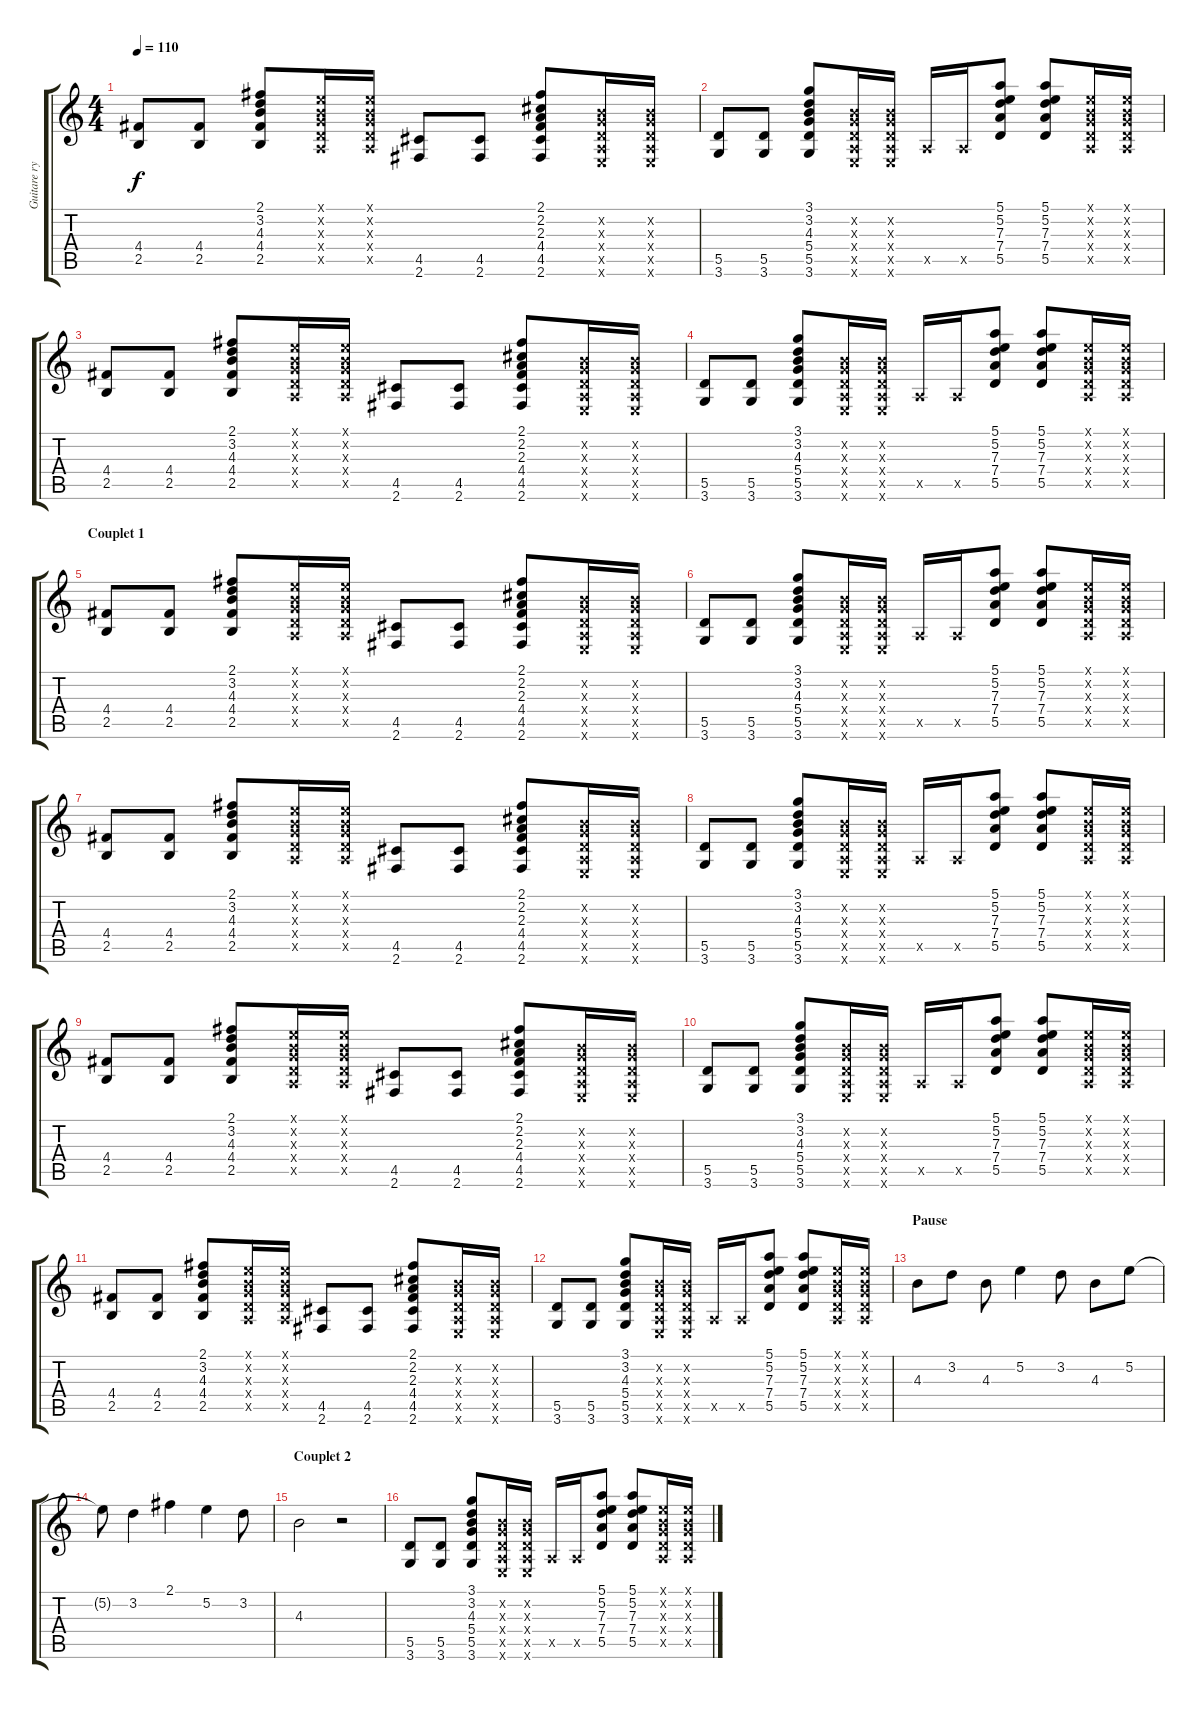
\track ("Guitare rythmique" "Guitare ry") {instrument distortionguitar}
\staff {score tabs}
\tuning (E4 B3 G3 D3 A2 E2) {hide}
\ts (4 4)
\tempo 110
\clef g2
\ks c
(4.4 2.5).8{dy f instrument distortionguitar} (4.4 2.5).8 (2.1 3.2 4.3 4.4 2.5).8 (0.1{x} 0.2{x} 0.3{x} 0.4{x} 0.5{x}).16 (0.1{x} 0.2{x} 0.3{x} 0.4{x} 0.5{x}).16 (4.5 2.6).8 (4.5 2.6).8 (2.1 2.2 2.3 4.4 4.5 2.6).8 (0.2{x} 0.3{x} 0.4{x} 0.5{x} 0.6{x}).16 (0.2{x} 0.3{x} 0.4{x} 0.5{x} 0.6{x}).16 |
(5.5 3.6).8 (5.5 3.6).8 (3.1 3.2 4.3 5.4 5.5 3.6).8 (0.2{x} 0.3{x} 0.4{x} 0.5{x} 0.6{x}).16 (0.2{x} 0.3{x} 0.4{x} 0.5{x} 0.6{x}).16 0.5{x}.16 0.5{x}.16 (5.1 5.2 7.3 7.4 5.5).8 (5.1 5.2 7.3 7.4 5.5).8 (0.1{x} 0.2{x} 0.3{x} 0.4{x} 0.5{x}).16 (0.1{x} 0.2{x} 0.3{x} 0.4{x} 0.5{x}).16 |
(4.4 2.5).8 (4.4 2.5).8 (2.1 3.2 4.3 4.4 2.5).8 (0.1{x} 0.2{x} 0.3{x} 0.4{x} 0.5{x}).16 (0.1{x} 0.2{x} 0.3{x} 0.4{x} 0.5{x}).16 (4.5 2.6).8 (4.5 2.6).8 (2.1 2.2 2.3 4.4 4.5 2.6).8 (0.2{x} 0.3{x} 0.4{x} 0.5{x} 0.6{x}).16 (0.2{x} 0.3{x} 0.4{x} 0.5{x} 0.6{x}).16 |
(5.5 3.6).8 (5.5 3.6).8 (3.1 3.2 4.3 5.4 5.5 3.6).8 (0.2{x} 0.3{x} 0.4{x} 0.5{x} 0.6{x}).16 (0.2{x} 0.3{x} 0.4{x} 0.5{x} 0.6{x}).16 0.5{x}.16 0.5{x}.16 (5.1 5.2 7.3 7.4 5.5).8 (5.1 5.2 7.3 7.4 5.5).8 (0.1{x} 0.2{x} 0.3{x} 0.4{x} 0.5{x}).16 (0.1{x} 0.2{x} 0.3{x} 0.4{x} 0.5{x}).16 |
\section ("" "Couplet 1")
(4.4 2.5).8 (4.4 2.5).8 (2.1 3.2 4.3 4.4 2.5).8 (0.1{x} 0.2{x} 0.3{x} 0.4{x} 0.5{x}).16 (0.1{x} 0.2{x} 0.3{x} 0.4{x} 0.5{x}).16 (4.5 2.6).8 (4.5 2.6).8 (2.1 2.2 2.3 4.4 4.5 2.6).8 (0.2{x} 0.3{x} 0.4{x} 0.5{x} 0.6{x}).16 (0.2{x} 0.3{x} 0.4{x} 0.5{x} 0.6{x}).16 |
(5.5 3.6).8 (5.5 3.6).8 (3.1 3.2 4.3 5.4 5.5 3.6).8 (0.2{x} 0.3{x} 0.4{x} 0.5{x} 0.6{x}).16 (0.2{x} 0.3{x} 0.4{x} 0.5{x} 0.6{x}).16 0.5{x}.16 0.5{x}.16 (5.1 5.2 7.3 7.4 5.5).8 (5.1 5.2 7.3 7.4 5.5).8 (0.1{x} 0.2{x} 0.3{x} 0.4{x} 0.5{x}).16 (0.1{x} 0.2{x} 0.3{x} 0.4{x} 0.5{x}).16 |
(4.4 2.5).8 (4.4 2.5).8 (2.1 3.2 4.3 4.4 2.5).8 (0.1{x} 0.2{x} 0.3{x} 0.4{x} 0.5{x}).16 (0.1{x} 0.2{x} 0.3{x} 0.4{x} 0.5{x}).16 (4.5 2.6).8 (4.5 2.6).8 (2.1 2.2 2.3 4.4 4.5 2.6).8 (0.2{x} 0.3{x} 0.4{x} 0.5{x} 0.6{x}).16 (0.2{x} 0.3{x} 0.4{x} 0.5{x} 0.6{x}).16 |
(5.5 3.6).8 (5.5 3.6).8 (3.1 3.2 4.3 5.4 5.5 3.6).8 (0.2{x} 0.3{x} 0.4{x} 0.5{x} 0.6{x}).16 (0.2{x} 0.3{x} 0.4{x} 0.5{x} 0.6{x}).16 0.5{x}.16 0.5{x}.16 (5.1 5.2 7.3 7.4 5.5).8 (5.1 5.2 7.3 7.4 5.5).8 (0.1{x} 0.2{x} 0.3{x} 0.4{x} 0.5{x}).16 (0.1{x} 0.2{x} 0.3{x} 0.4{x} 0.5{x}).16 |
(4.4 2.5).8 (4.4 2.5).8 (2.1 3.2 4.3 4.4 2.5).8 (0.1{x} 0.2{x} 0.3{x} 0.4{x} 0.5{x}).16 (0.1{x} 0.2{x} 0.3{x} 0.4{x} 0.5{x}).16 (4.5 2.6).8 (4.5 2.6).8 (2.1 2.2 2.3 4.4 4.5 2.6).8 (0.2{x} 0.3{x} 0.4{x} 0.5{x} 0.6{x}).16 (0.2{x} 0.3{x} 0.4{x} 0.5{x} 0.6{x}).16 |
(5.5 3.6).8 (5.5 3.6).8 (3.1 3.2 4.3 5.4 5.5 3.6).8 (0.2{x} 0.3{x} 0.4{x} 0.5{x} 0.6{x}).16 (0.2{x} 0.3{x} 0.4{x} 0.5{x} 0.6{x}).16 0.5{x}.16 0.5{x}.16 (5.1 5.2 7.3 7.4 5.5).8 (5.1 5.2 7.3 7.4 5.5).8 (0.1{x} 0.2{x} 0.3{x} 0.4{x} 0.5{x}).16 (0.1{x} 0.2{x} 0.3{x} 0.4{x} 0.5{x}).16 |
(4.4 2.5).8 (4.4 2.5).8 (2.1 3.2 4.3 4.4 2.5).8 (0.1{x} 0.2{x} 0.3{x} 0.4{x} 0.5{x}).16 (0.1{x} 0.2{x} 0.3{x} 0.4{x} 0.5{x}).16 (4.5 2.6).8 (4.5 2.6).8 (2.1 2.2 2.3 4.4 4.5 2.6).8 (0.2{x} 0.3{x} 0.4{x} 0.5{x} 0.6{x}).16 (0.2{x} 0.3{x} 0.4{x} 0.5{x} 0.6{x}).16 |
(5.5 3.6).8 (5.5 3.6).8 (3.1 3.2 4.3 5.4 5.5 3.6).8 (0.2{x} 0.3{x} 0.4{x} 0.5{x} 0.6{x}).16 (0.2{x} 0.3{x} 0.4{x} 0.5{x} 0.6{x}).16 0.5{x}.16 0.5{x}.16 (5.1 5.2 7.3 7.4 5.5).8 (5.1 5.2 7.3 7.4 5.5).8 (0.1{x} 0.2{x} 0.3{x} 0.4{x} 0.5{x}).16 (0.1{x} 0.2{x} 0.3{x} 0.4{x} 0.5{x}).16 |
\section ("" "Pause ")
4.3.8 3.2.8 4.3.8 5.2.4 3.2.8 4.3.8 5.2.8 |
5.2{t}.8 3.2.4 2.1.4 5.2.4 3.2.8 |
\section ("" "Couplet 2")
4.3.2 r.2 |
(5.5 3.6).8 (5.5 3.6).8 (3.1 3.2 4.3 5.4 5.5 3.6).8 (0.2{x} 0.3{x} 0.4{x} 0.5{x} 0.6{x}).16 (0.2{x} 0.3{x} 0.4{x} 0.5{x} 0.6{x}).16 0.5{x}.16 0.5{x}.16 (5.1 5.2 7.3 7.4 5.5).8 (5.1 5.2 7.3 7.4 5.5).8 (0.1{x} 0.2{x} 0.3{x} 0.4{x} 0.5{x}).16 (0.1{x} 0.2{x} 0.3{x} 0.4{x} 0.5{x}).16
